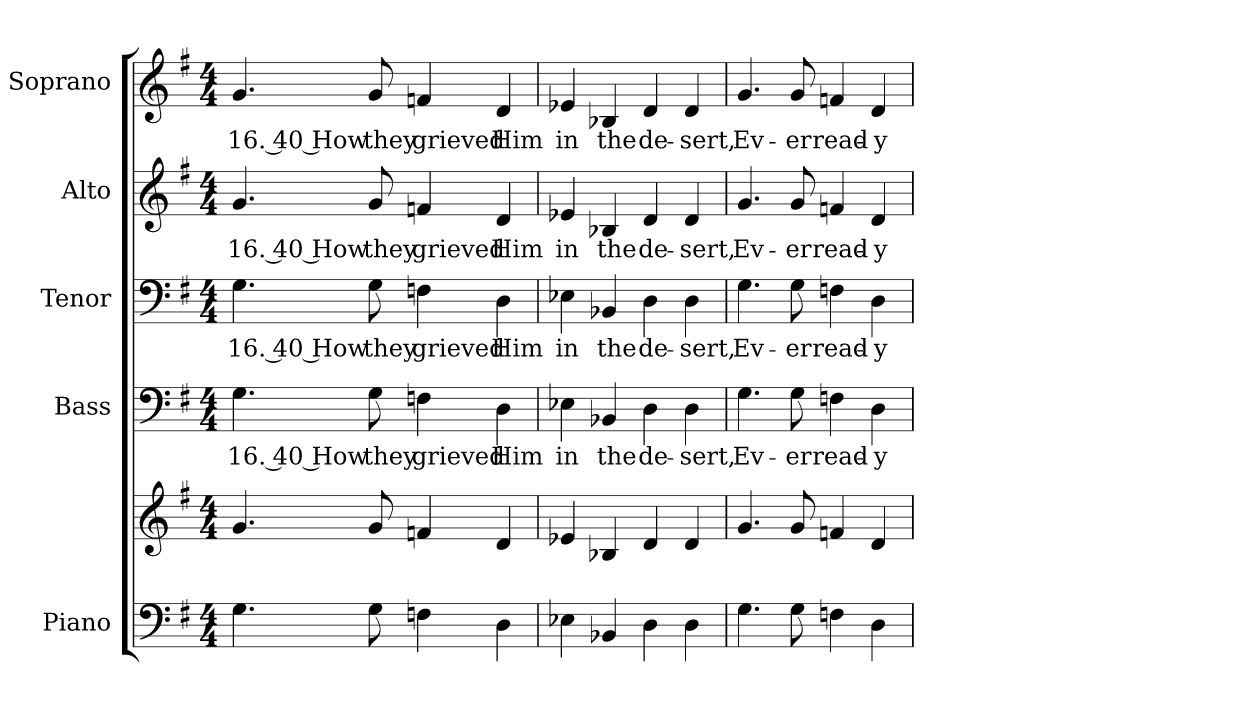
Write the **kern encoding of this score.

**kern	**kern	**kern	**text	**kern	**text	**kern	**text	**kern	**text
*part5	*part5	*part4	*part4	*part3	*part3	*part2	*part2	*part1	*part1
*staff6	*staff5	*staff4	*staff4	*staff3	*staff3	*staff2	*staff2	*staff1	*staff1
*I"Piano	*	*I"Bass	*	*I"Tenor	*	*I"Alto	*	*I"Soprano	*
*I'Pno.	*	*I'B.	*	*I'T.	*	*I'A.	*	*I'S.	*
!!LO:PB:g=z
*clefF4	*clefG2	*clefF4	*	*clefF4	*	*clefG2	*	*clefG2	*
*k[f#]	*k[f#]	*k[f#]	*	*k[f#]	*	*k[f#]	*	*k[f#]	*
*G:	*G:	*G:	*	*G:	*	*G:	*	*G:	*
*M4/4	*M4/4	*M4/4	*	*M4/4	*	*M4/4	*	*M4/4	*
*MM140	*MM140	*MM140	*	*MM140	*	*MM140	*	*MM140	*
=1	=1	=1	=1	=1	=1	=1	=1	=1	=1
!	!	!	!LO:LY:b:color=#000000	!	!	!	!	!	!
!	!	!	!	!	!LO:LY:b:color=#000000	!	!	!	!
!	!	!	!	!	!	!	!LO:LY:b:color=#000000	!	!
!	!	!	!	!	!	!	!	!	!LO:LY:b:color=#000000
4.Gi\	4.gi/	4.Gi\	16. 40 How	4.Gi\	16. 40 How	4.gi/	16. 40 How	4.gi/	16. 40 How
!	!	!	!LO:LY:b:color=#000000	!	!	!	!	!	!
!	!	!	!	!	!LO:LY:b:color=#000000	!	!	!	!
!	!	!	!	!	!	!	!LO:LY:b:color=#000000	!	!
!	!	!	!	!	!	!	!	!	!LO:LY:b:color=#000000
8Gi\	8gi/	8Gi\	they	8Gi\	they	8gi/	they	8gi/	they
!	!	!	!LO:LY:b:color=#000000	!	!	!	!	!	!
!	!	!	!	!	!LO:LY:b:color=#000000	!	!	!	!
!	!	!	!	!	!	!	!LO:LY:b:color=#000000	!	!
!	!	!	!	!	!	!	!	!	!LO:LY:b:color=#000000
4Fni\	4fni/	4Fni\	grieved	4Fni\	grieved	4fni/	grieved	4fni/	grieved
!	!	!	!LO:LY:b:color=#000000	!	!	!	!	!	!
!	!	!	!	!	!LO:LY:b:color=#000000	!	!	!	!
!	!	!	!	!	!	!	!LO:LY:b:color=#000000	!	!
!	!	!	!	!	!	!	!	!	!LO:LY:b:color=#000000
4Di\	4di/	4Di\	Him	4Di\	Him	4di/	Him	4di/	Him
=2	=2	=2	=2	=2	=2	=2	=2	=2	=2
!	!	!	!LO:LY:b:color=#000000	!	!	!	!	!	!
!	!	!	!	!	!LO:LY:b:color=#000000	!	!	!	!
!	!	!	!	!	!	!	!LO:LY:b:color=#000000	!	!
!	!	!	!	!	!	!	!	!	!LO:LY:b:color=#000000
4E-Xi\	4e-Xi/	4E-Xi\	in	4E-Xi\	in	4e-Xi/	in	4e-Xi/	in
!	!	!	!LO:LY:b:color=#000000	!	!	!	!	!	!
!	!	!	!	!	!LO:LY:b:color=#000000	!	!	!	!
!	!	!	!	!	!	!	!LO:LY:b:color=#000000	!	!
!	!	!	!	!	!	!	!	!	!LO:LY:b:color=#000000
4BB-Xi/	4B-Xi/	4BB-Xi/	the	4BB-Xi/	the	4B-Xi/	the	4B-Xi/	the
!	!	!	!LO:LY:b:color=#000000	!	!	!	!	!	!
!	!	!	!	!	!LO:LY:b:color=#000000	!	!	!	!
!	!	!	!	!	!	!	!LO:LY:b:color=#000000	!	!
!	!	!	!	!	!	!	!	!	!LO:LY:b:color=#000000
4Di\	4di/	4Di\	de-	4Di\	de-	4di/	de-	4di/	de-
!	!	!	!LO:LY:b:color=#000000	!	!	!	!	!	!
!	!	!	!	!	!LO:LY:b:color=#000000	!	!	!	!
!	!	!	!	!	!	!	!LO:LY:b:color=#000000	!	!
!	!	!	!	!	!	!	!	!	!LO:LY:b:color=#000000
4Di\	4di/	4Di\	-sert,	4Di\	-sert,	4di/	-sert,	4di/	-sert,
=3	=3	=3	=3	=3	=3	=3	=3	=3	=3
!	!	!	!LO:LY:b:color=#000000	!	!	!	!	!	!
!	!	!	!	!	!LO:LY:b:color=#000000	!	!	!	!
!	!	!	!	!	!	!	!LO:LY:b:color=#000000	!	!
!	!	!	!	!	!	!	!	!	!LO:LY:b:color=#000000
4.Gi\	4.gi/	4.Gi\	Ev-	4.Gi\	Ev-	4.gi/	Ev-	4.gi/	Ev-
!	!	!	!LO:LY:b:color=#000000	!	!	!	!	!	!
!	!	!	!	!	!LO:LY:b:color=#000000	!	!	!	!
!	!	!	!	!	!	!	!LO:LY:b:color=#000000	!	!
!	!	!	!	!	!	!	!	!	!LO:LY:b:color=#000000
8Gi\	8gi/	8Gi\	-er	8Gi\	-er	8gi/	-er	8gi/	-er
!	!	!	!LO:LY:b:color=#000000	!	!	!	!	!	!
!	!	!	!	!	!LO:LY:b:color=#000000	!	!	!	!
!	!	!	!	!	!	!	!LO:LY:b:color=#000000	!	!
!	!	!	!	!	!	!	!	!	!LO:LY:b:color=#000000
4Fni\	4fni/	4Fni\	read-	4Fni\	read-	4fni/	read-	4fni/	read-
!	!	!	!LO:LY:b:color=#000000	!	!	!	!	!	!
!	!	!	!	!	!LO:LY:b:color=#000000	!	!	!	!
!	!	!	!	!	!	!	!LO:LY:b:color=#000000	!	!
!	!	!	!	!	!	!	!	!	!LO:LY:b:color=#000000
4Di\	4di/	4Di\	-y	4Di\	-y	4di/	-y	4di/	-y
=	=	=	=	=	=	=	=	=	=
*-	*-	*-	*-	*-	*-	*-	*-	*-	*-
